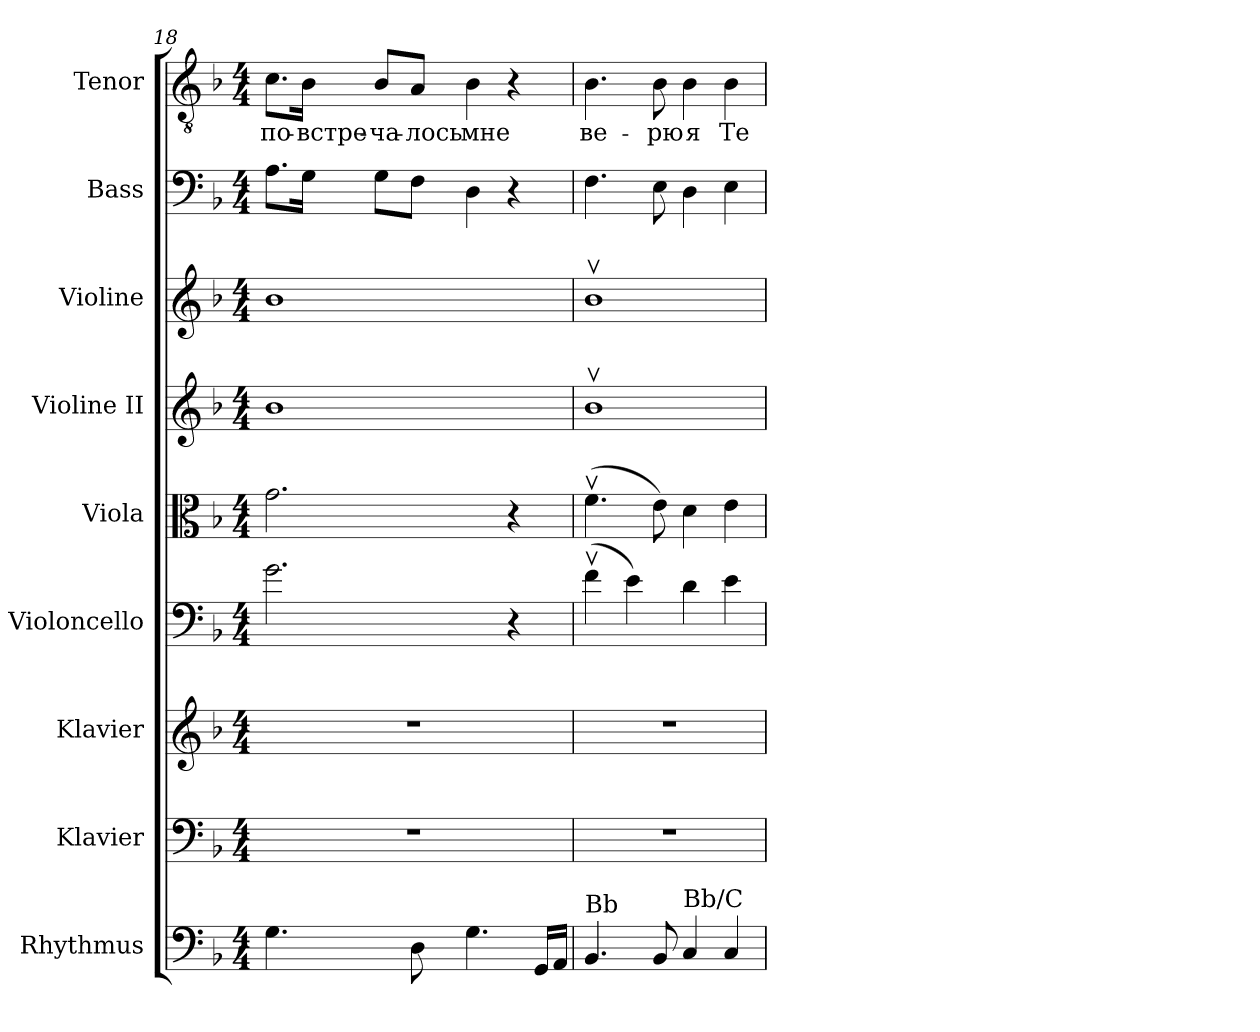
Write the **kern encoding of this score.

**kern	**kern	**kern	**kern	**kern	**kern	**kern	**kern	**kern	**text
*part9	*part8	*part7	*part6	*part5	*part4	*part3	*part2	*part1	*part1
*staff9	*staff8	*staff7	*staff6	*staff5	*staff4	*staff3	*staff2	*staff1	*staff1
*I"Rhythmus	*I"Klavier	*I"Klavier	*I"Violoncello	*I"Viola	*I"Violine II	*I"Violine	*I"Bass	*I"Tenor	*
*I'Rhy.	*I'Kla.	*I'Kla.	*I'Vc.	*I'Vla	*I'Vl.II	*I'Vln	*I'B.	*I'T.	*
*clefF4	*clefF4	*clefG2	*clefF4	*clefC3	*clefG2	*clefG2	*clefF4	*clefGv2	*
*ITrd7c12	*	*	*	*	*	*	*	*ITrd7c12	*
*k[b-]	*k[b-]	*k[b-]	*k[b-]	*k[b-]	*k[b-]	*k[b-]	*k[b-]	*k[b-]	*
*F:	*F:	*F:	*F:	*F:	*F:	*F:	*F:	*F:	*
*M4/4	*M4/4	*M4/4	*M4/4	*M4/4	*M4/4	*M4/4	*M4/4	*M4/4	*
=18	=18	=18	=18	=18	=18	=18	=18	=18	=18
!	!	!	!	!	!	!	!	!	!LO:LY:b:color=#000000
4.GGi\	1r	1r	2.gi\	2.gi\	1b-i	1b-i	8.Ai\L	8.Ci\L	по-
!	!	!	!	!	!	!	!	!	!LO:LY:b:color=#000000
.	.	.	.	.	.	.	16Gi\Jk	16BB-i\Jk	-встре-
!	!	!	!	!	!	!	!	!	!LO:LY:b:color=#000000
.	.	.	.	.	.	.	8Gi\L	8BB-i/L	-ча-
!	!	!	!	!	!	!	!	!	!LO:LY:b:color=#000000
8DDi\	.	.	.	.	.	.	8Fi\J	8AAi/J	-лось
!	!	!	!	!	!	!	!	!	!LO:LY:b:color=#000000
4.GGi\	.	.	.	.	.	.	4Di\	4BB-i\	мне
.	.	.	4r	4r	.	.	4r	4r	.
16GGGi/LL	.	.	.	.	.	.	.	.	.
16AAAi/JJ	.	.	.	.	.	.	.	.	.
=19	=19	=19	=19	=19	=19	=19	=19	=19	=19
!LO:TX:a:t=Bb	!	!	!	!	!	!	!	!	!
!	!	!	!	!	!	!	!	!	!LO:LY:b:color=#000000
4.BBB-i/	1r	1r	(4fvi\	(4.fvi\	1b-vi	1b-vi	4.Fi\	4.BB-i\	ве-
.	.	.	4ei\)	.	.	.	.	.	.
!	!	!	!	!	!	!	!	!	!LO:LY:b:color=#000000
8BBB-i/	.	.	.	8ei\)	.	.	8Ei\	8BB-i\	-рю
!LO:TX:a:t=Bb/C	!	!	!	!	!	!	!	!	!
!	!	!	!	!	!	!	!	!	!LO:LY:b:color=#000000
4CCi/	.	.	4di\	4di\	.	.	4Di\	4BB-i\	я
!	!	!	!	!	!	!	!	!	!LO:LY:b:color=#000000
4CCi/	.	.	4ei\	4ei\	.	.	4Ei\	4BB-i\	Те-
=	=	=	=	=	=	=	=	=	=
*-	*-	*-	*-	*-	*-	*-	*-	*-	*-
